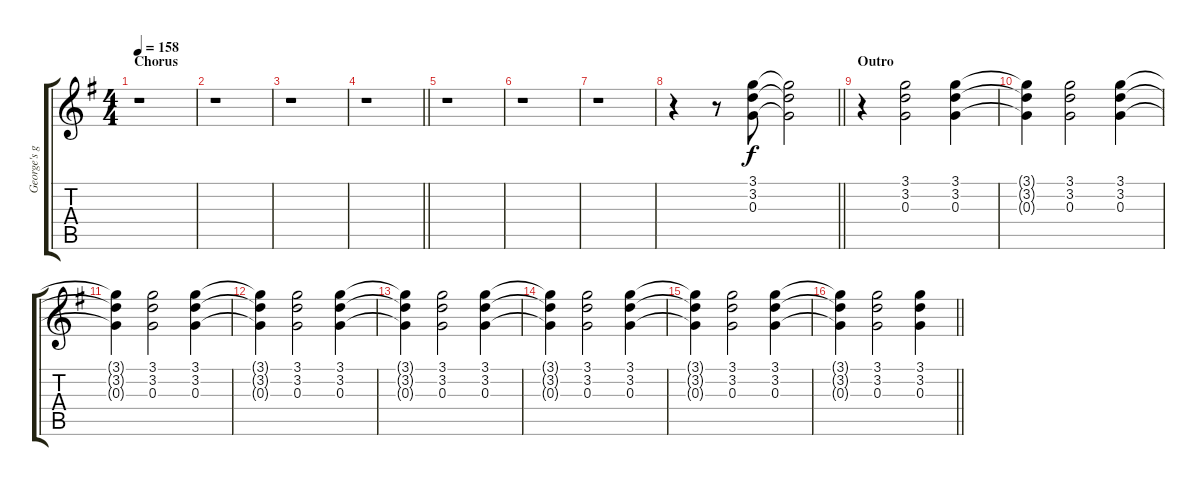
\track ("George's guitar" "George's g") {instrument overdrivenguitar}
\staff {score tabs}
\tuning (E4 B3 G3 D3 A2 E2) {hide}
\ts (4 4)
\section ("" "Chorus")
\tempo 158
\clef g2
\ks g
r.1{dy f} |
r.1 |
r.1 |
\barLineRight lightlight
r.1 |
\section ("" "")
r.1 |
r.1 |
r.1 |
\barLineRight lightlight
r.4 r.8 (3.1 3.2 0.3).8 (3.1{t} 3.2{t} 0.3{t}).2 |
\section ("" "Outro")
r.4 (3.1 3.2 0.3).2 (3.1 3.2 0.3).4 |
(3.1{t} 3.2{t} 0.3{t}).4 (3.1 3.2 0.3).2 (3.1 3.2 0.3).4 |
(3.1{t} 3.2{t} 0.3{t}).4 (3.1 3.2 0.3).2 (3.1 3.2 0.3).4 |
(3.1{t} 3.2{t} 0.3{t}).4 (3.1 3.2 0.3).2 (3.1 3.2 0.3).4 |
(3.1{t} 3.2{t} 0.3{t}).4 (3.1 3.2 0.3).2 (3.1 3.2 0.3).4 |
(3.1{t} 3.2{t} 0.3{t}).4 (3.1 3.2 0.3).2 (3.1 3.2 0.3).4 |
(3.1{t} 3.2{t} 0.3{t}).4 (3.1 3.2 0.3).2 (3.1 3.2 0.3).4 |
\barLineRight lightlight
(3.1{t} 3.2{t} 0.3{t}).4 (3.1 3.2 0.3).2 (3.1 3.2 0.3).4
